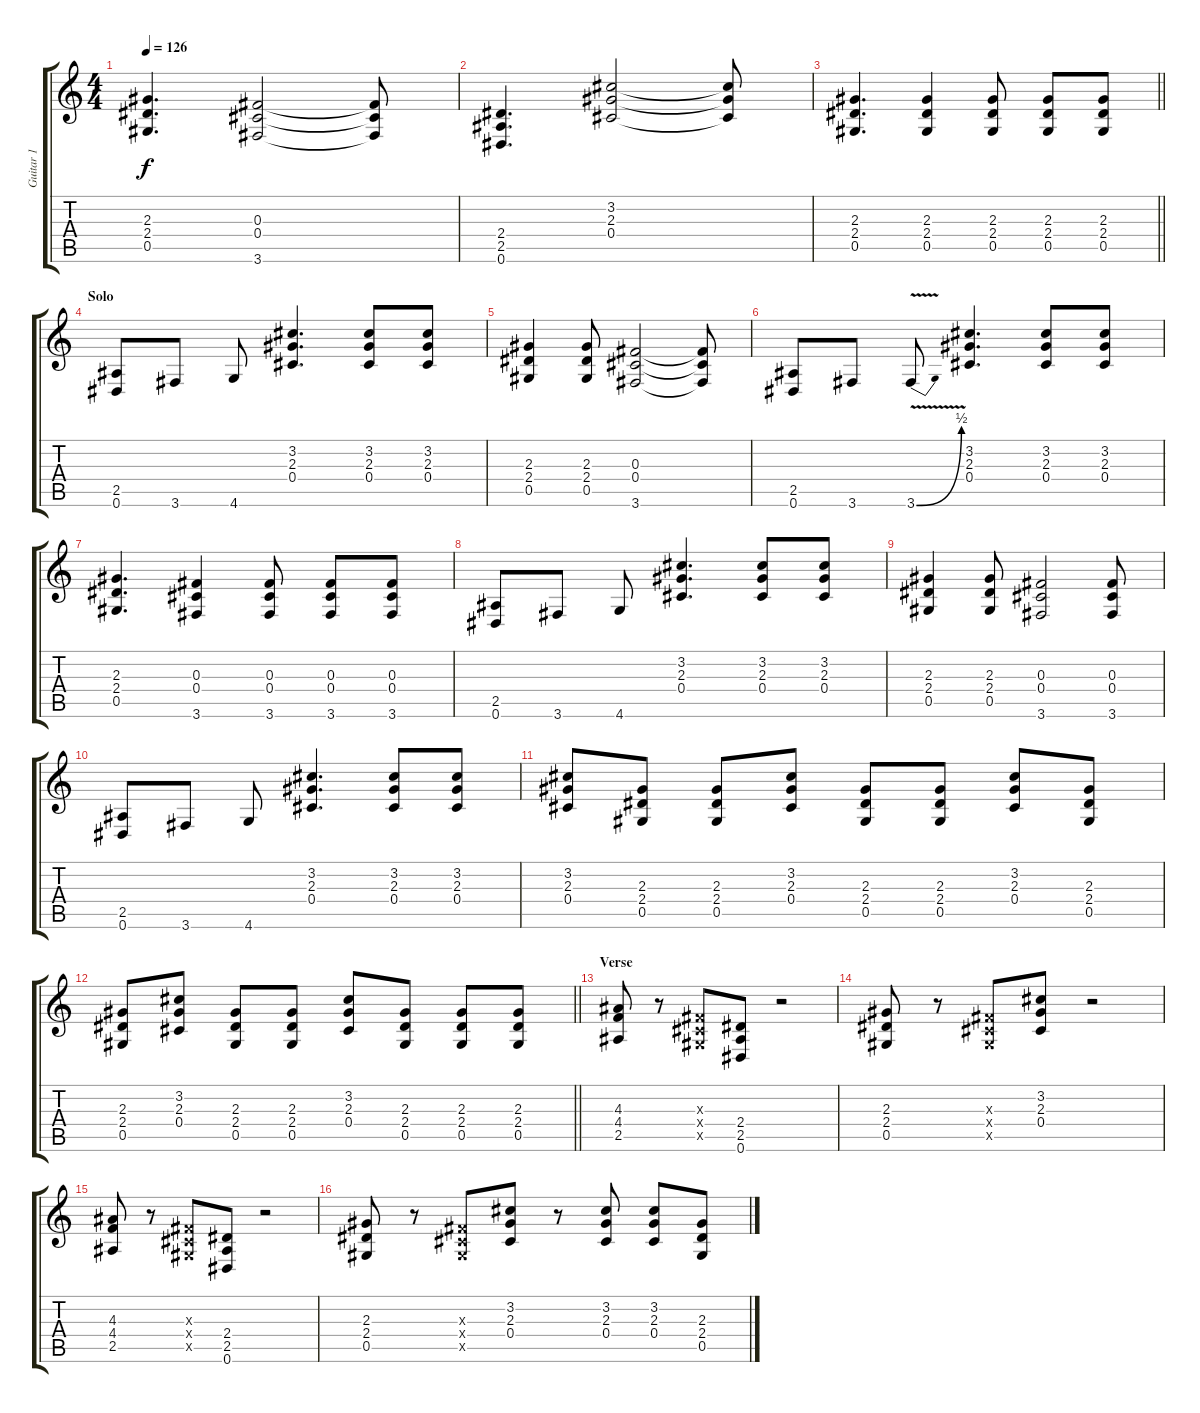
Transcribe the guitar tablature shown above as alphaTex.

\track ("Guitar 1" "Guitar 1") {instrument overdrivenguitar}
\staff {score tabs}
\tuning (Eb4 Bb3 Gb3 Db3 Ab2 Eb2) {hide}
\ts (4 4)
\tempo 126
\clef g2
\ks c
(2.3 2.4 0.5).4{d dy f} (0.3 0.4 3.6).2 (0.3{t} 0.4{t} 3.6{t}).8 |
(2.4 2.5 0.6).4{d} (3.2 2.3 0.4).2 (3.2{t} 2.3{t} 0.4{t}).8 |
\barLineRight lightlight
(2.3 2.4 0.5).4{d} (2.3 2.4 0.5).4 (2.3 2.4 0.5).8 (2.3 2.4 0.5).8 (2.3 2.4 0.5).8 |
\section ("" "Solo")
(2.5 0.6).8 3.6.8 4.6.8 (3.2 2.3 0.4).4{d} (3.2 2.3 0.4).8 (3.2 2.3 0.4).8 |
(2.3 2.4 0.5).4 (2.3 2.4 0.5).8 (0.3 0.4 3.6).2 (0.3{t} 0.4{t} 3.6{t}).8 |
(2.5 0.6).8 3.6.8 3.6{be (bend 0 0 60 2) v}.8 (3.2 2.3 0.4).4{d} (3.2 2.3 0.4).8 (3.2 2.3 0.4).8 |
(2.3 2.4 0.5).4{d} (0.3 0.4 3.6).4 (0.3 0.4 3.6).8 (0.3 0.4 3.6).8 (0.3 0.4 3.6).8 |
(2.5 0.6).8 3.6.8 4.6.8 (3.2 2.3 0.4).4{d} (3.2 2.3 0.4).8 (3.2 2.3 0.4).8 |
(2.3 2.4 0.5).4 (2.3 2.4 0.5).8 (0.3 0.4 3.6).2 (0.3 0.4 3.6).8 |
(2.5 0.6).8 3.6.8 4.6.8 (3.2 2.3 0.4).4{d} (3.2 2.3 0.4).8 (3.2 2.3 0.4).8 |
(3.2 2.3 0.4).8 (2.3 2.4 0.5).8 (2.3 2.4 0.5).8 (3.2 2.3 0.4).8 (2.3 2.4 0.5).8 (2.3 2.4 0.5).8 (3.2 2.3 0.4).8 (2.3 2.4 0.5).8 |
\barLineRight lightlight
(2.3 2.4 0.5).8 (3.2 2.3 0.4).8 (2.3 2.4 0.5).8 (2.3 2.4 0.5).8 (3.2 2.3 0.4).8 (2.3 2.4 0.5).8 (2.3 2.4 0.5).8 (2.3 2.4 0.5).8 |
\section ("" "Verse")
(4.3 4.4 2.5).8 r.8 (0.3{x} 0.4{x} 0.5{x}).8 (2.4 2.5 0.6).8 r.2 |
(2.3 2.4 0.5).8 r.8 (0.3{x} 0.4{x} 0.5{x}).8 (3.2 2.3 0.4).8 r.2 |
(4.3 4.4 2.5).8 r.8 (0.3{x} 0.4{x} 0.5{x}).8 (2.4 2.5 0.6).8 r.2 |
(2.3 2.4 0.5).8 r.8 (0.3{x} 0.4{x} 0.5{x}).8 (3.2 2.3 0.4).8 r.8 (3.2 2.3 0.4).8 (3.2 2.3 0.4).8 (2.3 2.4 0.5).8
